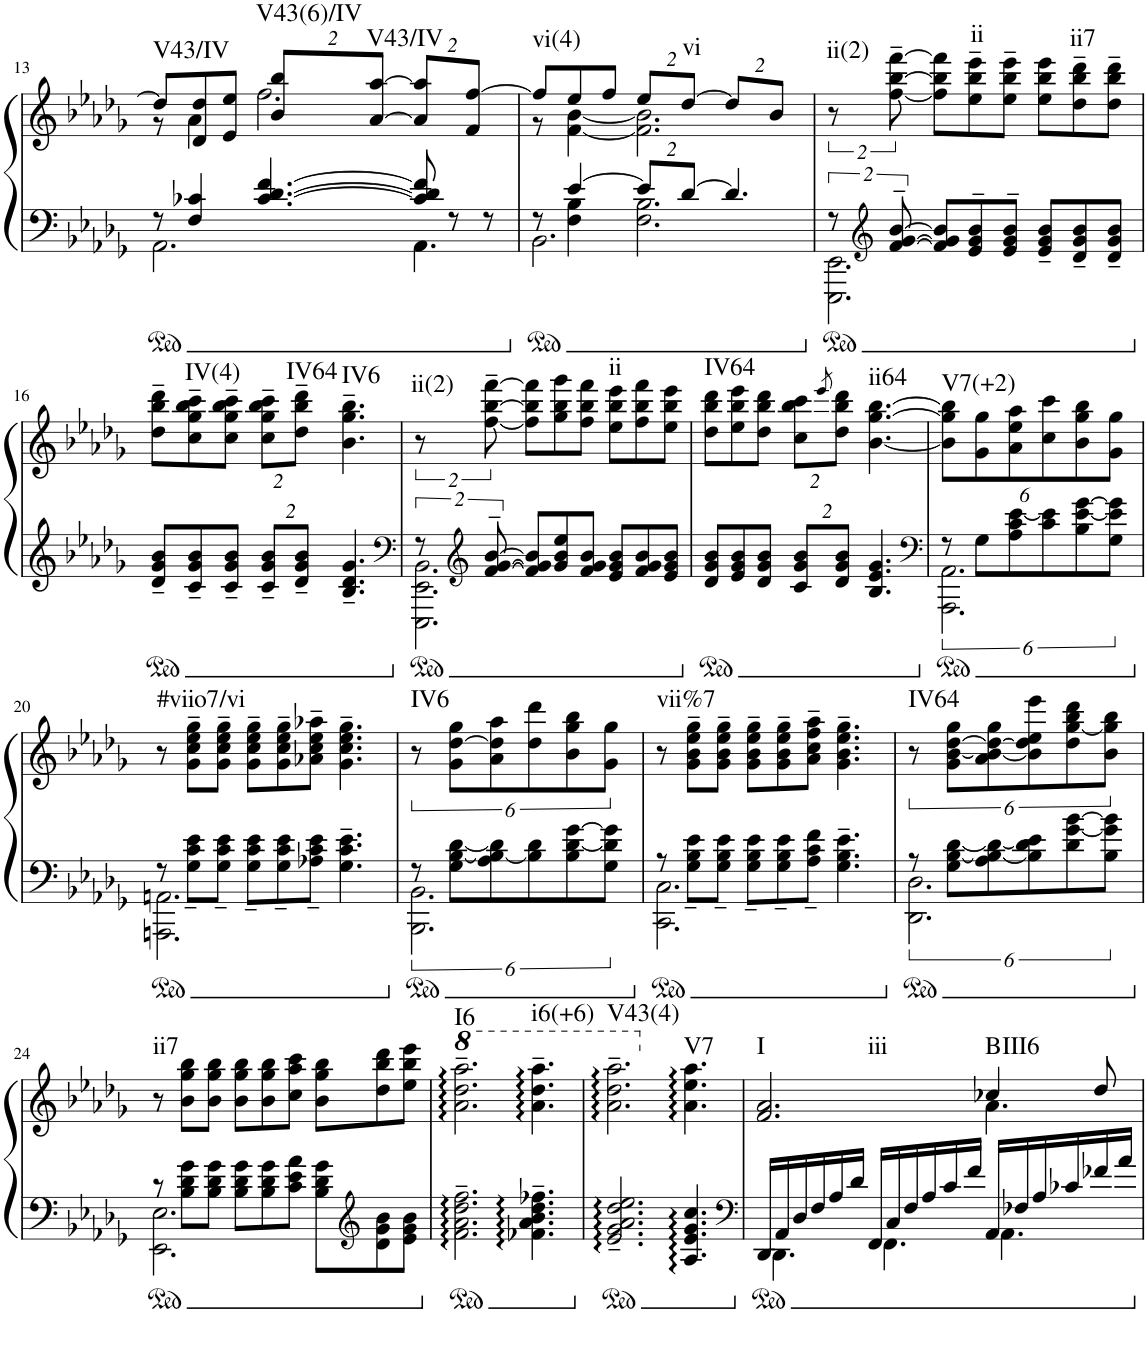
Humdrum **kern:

**kern	**kern	**harte
*part1	*part1	*part1
*staff2	*staff1	*
*I"Piano	*	*
*I'Pno.	*	*
!!LO:PB:g=z
*clefF4	*clefG2	*
*k[b-e-a-d-g-]	*k[b-e-a-d-g-]	*
*M9/8	*M9/8	*
=13	=13	=13
*^	*^	*
!	!	!	!	!LO:H:kt=V43/IV
8r	2.AA-\	8dd-/L]	8r	N
4F/ 4c-X/	.	8d-/ 8dd-/	4a-\	.
.	.	8e-/ 8ee-/J	.	.
*	*	*Xbrackettup	*	*
!	!	!	!	!LO:H:kt=V43(6)/IV
[4.c-/ [4.d-/ [4.f/	.	16%3b-/ 16%3bb-/L	2.ff\	N
!	!	!	!	!LO:H:kt=V43/IV
.	.	[4.a-/ [4.aa-/	.	N
8c-/] 8d-/] 8f/]	4.AA-\	.	.	.
8r	.	.	.	.
.	.	16%3f/ [16%3ff/J	.	.
8r	.	.	.	.
=14	=14	=14	=14	=14
*	*^	*	*	*
!	!	!	!	!	!LO:H:kt=vi(4)
8r	8ryy	2.BB-\	8ff/L]	8r	N
[4e-/	4F\ 4B-\	.	8ee-/	[4f\ [4b-\	.
.	.	.	8ff/J	.	.
*Xbrackettup	*	*	*	*	*
16%3e-/L]	2.F\ 2.B-\	.	16%3ee-/L	2.f\] 2.b-\]	.
!	!	!	!	!	!LO:H:kt=vi
[16%3d-/J	.	.	[4.dd-/	.	N
4.d-/]	.	4ryy	.	.	.
.	.	.	16%3b-/J	.	.
.	.	8ryy	.	.	.
*v	*v	*v	*	*	*
*	*v	*v	*
=15	=15	=15
*brackettup	*brackettup	*
*^	*	*
*	*^	*	*
!	!	!	!	!LO:H:kt=ii(2)
*	*v	*v	*	*
16%3r	2.EEE-\ 2.EE-\	16%3r	N
*clefG2	*	*	*
[16%3f/~ [16%3g-/~ [16%3b-/~	.	[16%3ff\~ [16%3bb-\~ [16%3fff\~	.
8f/] 8g-/] 8b-/]L	.	8ff\] 8bb-\] 8fff\]L	.
!	!	!	!LO:H:kt=ii
8e-/~ 8g-/~ 8b-/~	.	8ee-\~ 8bb-\~ 8eee-\~	N
8e-/~ 8g-/~ 8b-/~J	.	8ee-\~ 8bb-\~ 8eee-\~J	.
8e-/~ 8g-/~ 8b-/~L	4ryy	8ee-\ 8bb-\ 8eee-\L	.
!	!	!	!LO:H:kt=ii7
8d-/~ 8g-/~ 8b-/~	.	8dd-\~ 8bb-\~ 8ddd-\~	N
8d-/~ 8g-/~ 8b-/~J	8ryy	8dd-\~ 8bb-\~ 8ddd-\~J	.
*v	*v	*	*
!!LO:LB:g=z
=16	=16	=16
8d-/~ 8g-/~ 8b-/~L	8dd-\~ 8bb-\~ 8ddd-\~L	.
!	!	!LO:H:kt=IV(4)
8c/~ 8g-/~ 8b-/~	8cc\~ 8gg-\~ 8bb-\~ 8ccc\~	N
8c/~ 8g-/~ 8b-/~J	8cc\~ 8gg-\~ 8bb-\~ 8ccc\~J	.
*Xbrackettup	*Xbrackettup	*
16%3c/~ 16%3g-/~ 16%3b-/~L	16%3cc\~ 16%3gg-\~ 16%3bb-\~ 16%3ccc\~L	.
!	!	!LO:H:kt=IV64
16%3d-/~ 16%3g-/~ 16%3b-/~J	16%3dd-\~ 16%3bb-\~ 16%3ddd-\~J	N
!	!	!LO:H:kt=IV6
4.B-/~ 4.d-/~ 4.g-/~	4.b-\~ 4.gg-\~ 4.bb-\~	N
=17	=17	=17
*clefF4	*	*
*brackettup	*brackettup	*
*^	*	*
!	!	!	!LO:H:kt=ii(2)
16%3r	2.EEE-\ 2.EE-\ 2.BB-\	16%3r	N
*clefG2	*	*	*
[16%3f/~ [16%3g-/~ [16%3b-/~	.	[16%3ff\~ [16%3bb-\~ [16%3fff\~	.
8f/] 8g-/] 8b-/]L	.	8ff\] 8bb-\] 8fff\]L	.
8g-/ 8b-/ 8ee-/	.	8gg-\ 8bb-\ 8ggg-\	.
8f/ 8g-/ 8b-/J	.	8ff\ 8bb-\ 8fff\J	.
!	!	!	!LO:H:kt=ii
8e-/ 8g-/ 8b-/L	4ryy	8ee-\ 8bb-\ 8eee-\L	N
8f/ 8g-/ 8b-/	.	8ff\ 8bb-\ 8fff\	.
8e-/ 8g-/ 8b-/J	8ryy	8ee-\ 8bb-\ 8eee-\J	.
=18	=18	=18	=18
!	!	!	!LO:H:kt=IV64
*v	*v	*	*
8d-/ 8g-/ 8b-/L	8dd-\ 8bb-\ 8ddd-\L	N
8e-/ 8g-/ 8b-/	8ee-\ 8bb-\ 8eee-\	.
8d-/ 8g-/ 8b-/J	8dd-\ 8bb-\ 8ddd-\J	.
*Xbrackettup	*Xbrackettup	*
16%3c/ 16%3g-/ 16%3b-/L	16%3cc\ 16%3bb-\ 16%3ccc\L	.
.	8qeee-/	.
16%3d-/ 16%3g-/ 16%3b-/J	16%3dd-\ 16%3bb-\ 16%3ddd-\J	.
!	!	!LO:H:kt=ii64
4.B-/ 4.e-/ 4.g-/	[4.b-\ [4.gg-\ [4.bb-\	N
=19	=19	=19
*clefF4	*	*
*brackettup	*	*
*^	*	*
!	!	!	!LO:H:kt=V7(+2)
16%3r	2.AAA-\ 2.AA-\	16%3b-\] 16%3gg-\] 16%3bb-\]L	N
16%3G-\L	.	16%3g-\ 16%3gg-\	.
16%3A-\ 16%3c\ [16%3e-\	.	16%3a-\ 16%3ee-\ 16%3aa-\	.
16%3c\ 16%3e-\]	.	16%3cc\ 16%3ccc\	.
16%3B-\ [16%3e-\ [16%3g-\	4.ryy	16%3b-\ 16%3gg-\ 16%3bb-\	.
16%3G-\ 16%3e-\] 16%3g-\]J	.	16%3g-\ 16%3gg-\J	.
!!LO:LB:g=z
=20	=20	=20	=20
!	!	!	!LO:H:kt=#viio7/vi
8r	2.AAAn\ 2.AAn\	8r	N
8G-\~ 8c\~ 8e-\~L	.	8g-\~ 8cc\~ 8ee-\~ 8gg-\~L	.
8G-\~ 8c\~ 8e-\~J	.	8g-\~ 8cc\~ 8ee-\~ 8gg-\~J	.
8G-\~ 8c\~ 8e-\~L	.	8g-\~ 8cc\~ 8ee-\~ 8gg-\~L	.
8G-\~ 8c\~ 8e-\~	.	8g-\~ 8cc\~ 8ee-\~ 8gg-\~	.
8A-X\~ 8c\~ 8e-\~J	.	8a-X\~ 8cc\~ 8ee-\~ 8aa-X\~J	.
4.G-\~ 4.c\~ 4.e-\~	4ryy	4.g-\~ 4.cc\~ 4.ee-\~ 4.gg-\~	.
.	8ryy	.	.
=21	=21	=21	=21
*	*	*brackettup	*
!	!	!	!LO:H:kt=IV6
16%3r	2.BBB-\ 2.BB-\	16%3r	N
16%3G-\ [16%3B-\ [16%3d-\L	.	16%3g-\ [16%3dd-\ 16%3gg-\L	.
16%3A-\ 16%3B-\_ 16%3d-\]	.	16%3a-\ 16%3dd-\] 16%3aa-\	.
16%3B-\] 16%3d-\	.	16%3dd-\ 16%3ddd-\	.
16%3B-\ [16%3d-\ [16%3g-\	4ryy	16%3b-\ 16%3gg-\ 16%3bb-\	.
16%3G-\ 16%3d-\] 16%3g-\]J	.	16%3g-\ 16%3gg-\J	.
.	8ryy	.	.
=22	=22	=22	=22
!	!	!	!LO:H:kt=vii%7
8r	2.CC\ 2.C\	8r	N
8G-\~ 8B-\~ 8e-\~L	.	8g-\~ 8b-\~ 8ee-\~ 8gg-\~L	.
8G-\~ 8B-\~ 8e-\~J	.	8g-\~ 8b-\~ 8ee-\~ 8gg-\~J	.
8G-\~ 8B-\~ 8e-\~L	.	8g-\~ 8b-\~ 8ee-\~ 8gg-\~L	.
8G-\~ 8B-\~ 8e-\~	.	8g-\~ 8b-\~ 8ee-\~ 8gg-\~	.
8A-\~ 8c\~ 8f\~J	.	8a-\~ 8cc\~ 8ff\~ 8aa-\~J	.
4.G-\~ 4.B-\~ 4.e-\~	4ryy	4.g-\~ 4.b-\~ 4.ee-\~ 4.gg-\~	.
.	8ryy	.	.
=23	=23	=23	=23
!	!	!	!LO:H:kt=IV64
16%3r	2.DD-\ 2.D-\	16%3r	N
16%3G-\ [16%3B-\ [16%3d-\L	.	16%3g-\ [16%3b-\ [16%3dd-\ 16%3gg-\L	.
16%3A-\ 16%3B-\_ 16%3d-\_	.	16%3a-\ 16%3b-\_ 16%3dd-\_ 16%3gg-\	.
16%3B-\] 16%3d-\] 16%3e-\	.	16%3b-\] 16%3dd-\] 16%3ee-\ 16%3eee-\	.
16%3d-\ [16%3g-\ [16%3b-\	4ryy	16%3dd-\ [16%3gg-\ 16%3bb-\ 16%3ddd-\	.
16%3B-\ 16%3g-\] 16%3b-\]J	.	16%3b-\ 16%3gg-\] 16%3bb-\J	.
.	8ryy	.	.
!!LO:LB:g=z
=24	=24	=24	=24
!	!	!	!LO:H:kt=ii7
8r	2.EE-\ 2.E-\	8r	N
8B-\ 8d-\ 8g-\L	.	8b-\ 8gg-\ 8bb-\L	.
8B-\ 8d-\ 8g-\J	.	8b-\ 8gg-\ 8bb-\J	.
8B-\ 8d-\ 8g-\L	.	8b-\ 8gg-\ 8bb-\L	.
8B-\ 8d-\ 8g-\	.	8b-\ 8gg-\ 8bb-\	.
8c\ 8e-\ 8a-\J	.	8cc\ 8aa-\ 8ccc\J	.
8B-\ 8d-\ 8g-\L	4ryy	8b-\ 8gg-\ 8bb-\L	.
*clefG2	*	*	*
8d-\ 8g-\ 8b-\	.	8dd-\ 8bb-\ 8ddd-\	.
8e-\ 8g-\ 8b-\J	8ryy	8ee-\ 8bb-\ 8eee-\J	.
*v	*v	*	*
=25	=25	=25
*	*8va	*
*^	*	*
!	!	!	!LO:H:kt=I6
*v	*v	*	*
2.f\~ 2.a-\~ 2.dd-\~ 2.ff\~	2.aa-\~ 2.ddd-\~ 2.aaa-\~	N
!	!	!LO:H:kt=i6(+6)
4.f-X\~ 4.a-\~ 4.b-\~ 4.dd-\~ 4.ff-X\~	4.aa-\~ 4.ddd-\~ 4.aaa-\~	N
=26	=26	=26
!	!	!LO:H:kt=V43(4)
2.e-/~ 2.g-/~ 2.a-/~ 2.dd-/~ 2.ee-/~	2.aa-\~ 2.ddd-\~ 2.aaa-\~	N
*	*X8va	*
!	!	!LO:H:kt=V7
4.A-/ 4.e-/ 4.g-/ 4.cc/	4.a-\ 4.ee-\ 4.aa-\	N
=27	=27	=27
*clefF4	*	*
*^	*^	*
!	!	!	!	!LO:H:n=1:kt=I
!	!	!	!	!LO:H:n=2:kt=iii
16DD-/LL	4.DD-\	2.f/ 2.a-/	2.ryy	N N
16AA-/	.	.	.	.
16D-/	.	.	.	.
16F/	.	.	.	.
16A-/	.	.	.	.
16d-/JJ	.	.	.	.
16FF/LL	4.FF\	.	.	.
16C/	.	.	.	.
16F/	.	.	.	.
16A-/	.	.	.	.
16c/	.	.	.	.
16f/JJ	.	.	.	.
!	!	!	!	!LO:H:kt=6
16AA-/LL	4.AA-\	4cc-X/	4.a-\	B:maj6
16F-X/	.	.	.	.
16A-/	.	.	.	.
16c-X/	.	.	.	.
16f-X/	.	8dd-/	.	.
16a-/JJ	.	.	.	.
*v	*v	*	*	*
*	*v	*v	*
=	=	=
*-	*-	*-
